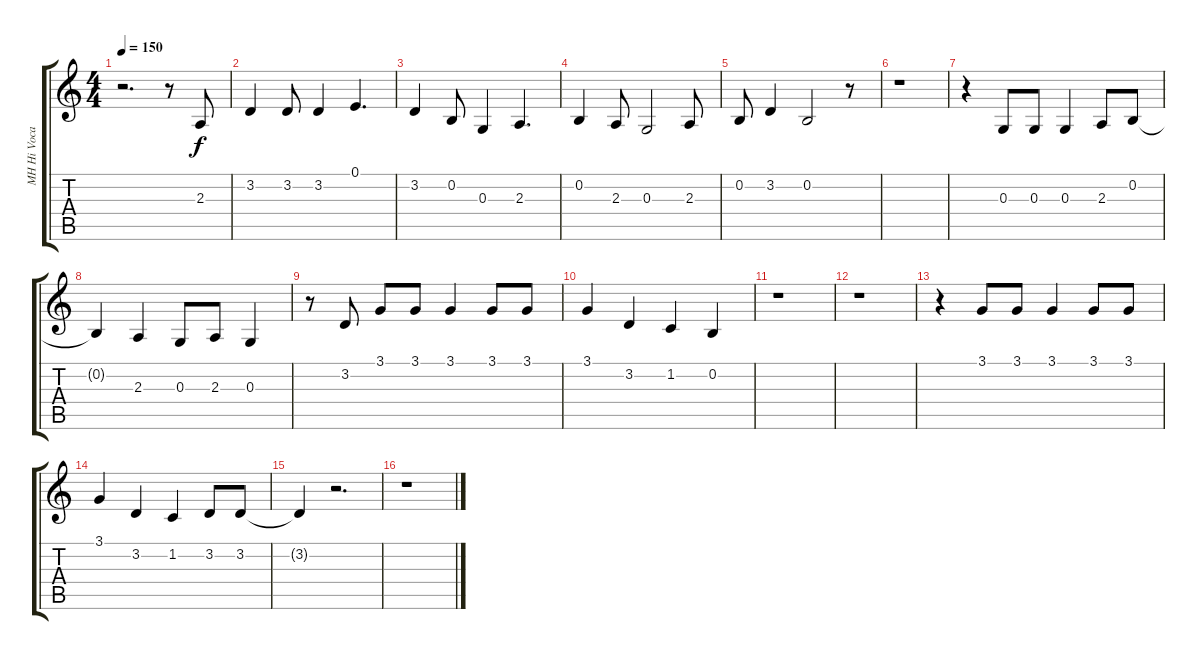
\track ("MH Hi Vocals" "MH Hi Voca") {instrument altosax}
\staff {score tabs}
\tuning (E4 B3 G3 D3 A2 E2) {hide}
\ts (4 4)
\tempo 150
\clef g2
\ks c
r.2{d dy f} r.8 2.3.8 |
3.2.4 3.2.8 3.2.4 0.1.4{d} |
3.2.4 0.2.8 0.3.4 2.3.4{d} |
0.2.4 2.3.8 0.3.2 2.3.8 |
0.2.8 3.2.4 0.2.2 r.8 |
r.1 |
r.4 0.3.8 0.3.8 0.3.4 2.3.8 0.2.8 |
0.2{t}.4 2.3.4 0.3.8 2.3.8 0.3.4 |
r.8 3.2.8 3.1.8 3.1.8 3.1.4 3.1.8 3.1.8 |
3.1.4 3.2.4 1.2.4 0.2.4 |
r.1 |
r.1 |
r.4 3.1.8 3.1.8 3.1.4 3.1.8 3.1.8 |
3.1.4 3.2.4 1.2.4 3.2.8 3.2.8 |
3.2{t}.4 r.2{d} |
r.1
